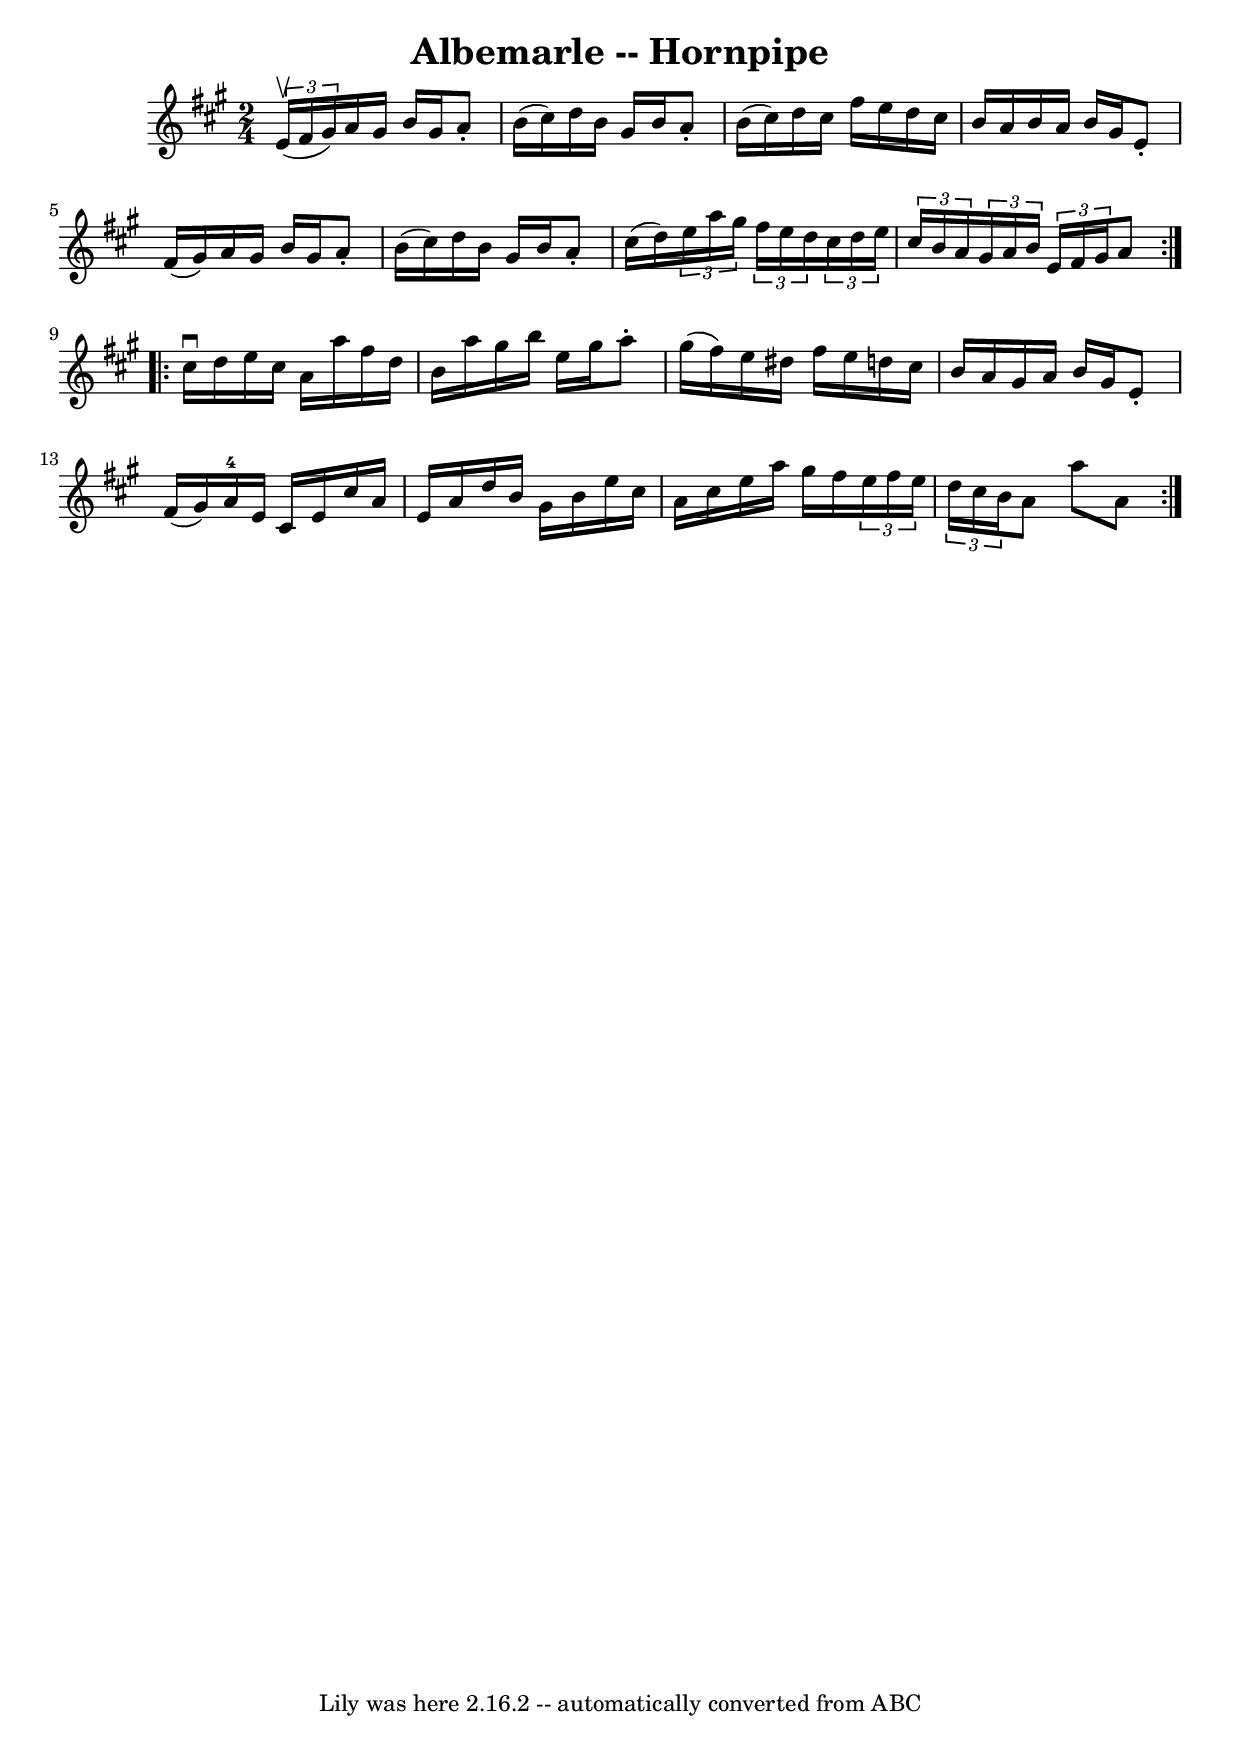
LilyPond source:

\version "2.16.2"
\include "Mammoth.ily"
\header {
  %% book = "Cole's 1000 Fiddle Tunes"
  crossRefNumber = "1"
  footnotes = ""
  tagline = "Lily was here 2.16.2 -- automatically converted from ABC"
  title = "Albemarle -- Hornpipe"

}
voicedefault =  {



  \repeat volta 2 {

    \time 2/4 
    \key a \major   \times 2/3 { e'16 (^\upbow fis'16 gis'16) 
			       } 
    |
    a'16 gis'16 b'16 gis'16 a'8 -. b'16 (cis''16) 
    |
    d''16 b'16 gis'16 b'16 a'8 -. b'16 (cis''16) 
    |
    d''16 cis''16 fis''16 e''16 d''16 cis''16 b'16   
    a'16  |
    b'16 a'16 b'16 gis'16 e'8 -. fis'16 (gis'16  
    -) |
    a'16 gis'16 b'16 gis'16 a'8 -. b'16 (cis''16  
    -) |
    d''16 b'16 gis'16 b'16 a'8 -. cis''16 (d''16) 
    |
    \times 2/3 { e''16 a''16 gis''16  
	       }   \times 2/3 {   
		 fis''16 e''16 d''16  
	       }   \times 2/3 { cis''16 d''16 e''16  
			      }   
    \times 2/3 { cis''16 b'16 a'16  
	       } |
    \times 2/3 { gis'16    
		 a'16 b'16  
	       }   \times 2/3 { e'16 fis'16 gis'16  
			      } a'8  
  }     

  \repeat volta 2 {
    cis''16^\downbow d''16  |
    e''16 cis''16    
    a'16 a''16 fis''16 d''16 b'16 a''16  |
    gis''16 b''16 
    e''16 gis''16 a''8 -. gis''16 (fis''16) |
    e''16    
    dis''16 fis''16 e''16 d''!16 cis''16 b'16 a'16  |
    
    gis'16 a'16 b'16 gis'16 e'8 -. fis'16 (gis'16) |
    
    a'16-4 e'16 cis'16 e'16 cis''16 a'16 e'16 a'16  |
    
    d''16 b'16 gis'16 b'16 e''16 cis''16 a'16 cis''16  
    |
    e''16 a''16 gis''16 fis''16    \times 2/3 { e''16    
						fis''16 e''16  
					      }   \times 2/3 { d''16 cis''16 b'16  
							     } |
    a'8 
    a''8 a'8  
  }   

}

\score{
  <<

    \context Staff="default"
    {
      \voicedefault 
      
    }

  >>
  \layout {
    
  }
  \midi {
  }

}
